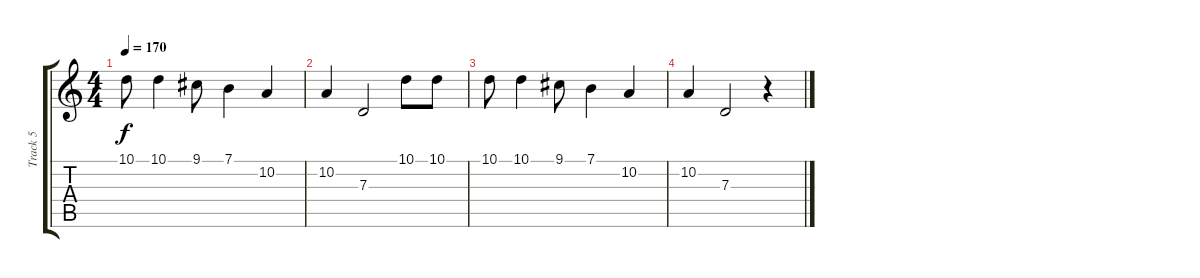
\track ("Track 5" "Track 5") {instrument lead2sawtooth}
\staff {score tabs}
\tuning (E4 B3 G3 D3 A2 E2) {hide}
\ts (4 4)
\tempo 170
\clef g2
\ks c
10.1.8{dy f} 10.1.4 9.1.8 7.1.4 10.2.4 |
10.2.4 7.3.2 10.1.8 10.1.8 |
10.1.8 10.1.4 9.1.8 7.1.4 10.2.4 |
10.2.4 7.3.2 r.4
